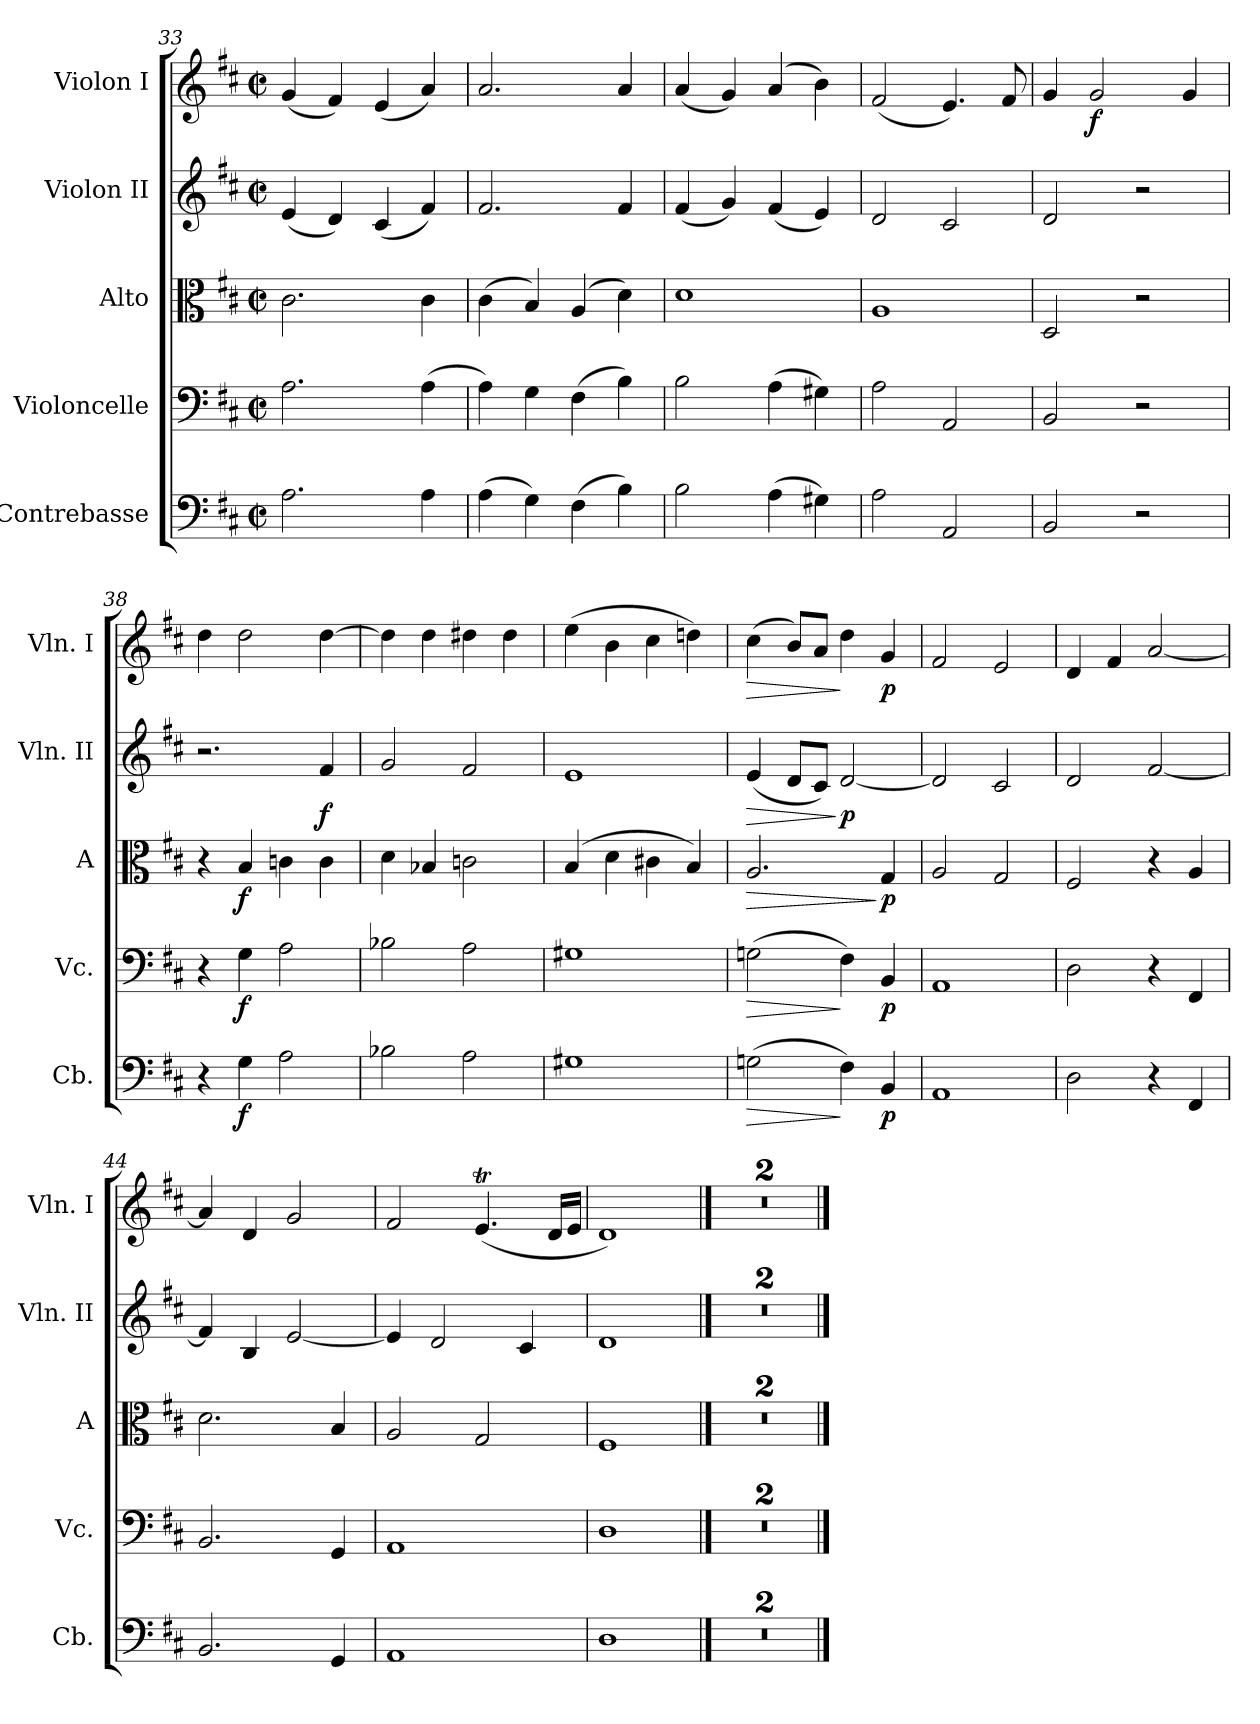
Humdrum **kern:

**kern	**dynam	**kern	**dynam	**kern	**dynam	**kern	**dynam	**kern	**dynam
*part5	*part5	*part4	*part4	*part3	*part3	*part2	*part2	*part1	*part1
*staff5	*staff5	*staff4	*staff4	*staff3	*staff3	*staff2	*staff2	*staff1	*staff1
*I"Contrebasse	*	*I"Violoncelle	*	*I"Alto	*	*I"Violon II	*	*I"Violon I	*
*I'Cb.	*	*I'Vc.	*	*I'A	*	*I'Vln. II	*	*I'Vln. I	*
!!LO:PB:g=z
*clefF4	*	*clefF4	*	*clefC3	*	*clefG2	*	*clefG2	*
*ITrd7c12	*	*	*	*	*	*	*	*	*
*k[f#c#]	*	*k[f#c#]	*	*k[f#c#]	*	*k[f#c#]	*	*k[f#c#]	*
*D:	*	*D:	*	*D:	*	*D:	*	*D:	*
*M2/2	*	*M2/2	*	*M2/2	*	*M2/2	*	*M2/2	*
*met(c|)	*	*met(c|)	*	*met(c|)	*	*met(c|)	*	*met(c|)	*
=33	=33	=33	=33	=33	=33	=33	=33	=33	=33
2.AA\	.	2.A\	.	2.c#\	.	(<4e/	.	(<4g/	.
.	.	.	.	.	.	4d/)	.	4f#/)	.
.	.	.	.	.	.	(<4c#/	.	(<4e/	.
4AA\	.	(>4A\	.	4c#\	.	4f#/)	.	4a/)	.
=34	=34	=34	=34	=34	=34	=34	=34	=34	=34
(>4AA\	.	4A\)	.	(>4c#\	.	2.f#/	.	2.a/	.
4GG\)	.	4G\	.	4B/)	.	.	.	.	.
(>4FF#\	.	(>4F#\	.	(>4A/	.	.	.	.	.
4BB\)	.	4B\)	.	4d\)	.	4f#/	.	4a/	.
=35	=35	=35	=35	=35	=35	=35	=35	=35	=35
2BB\	.	2B\	.	1d	.	(<4f#/	.	(<4a/	.
.	.	.	.	.	.	4g/)	.	4g/)	.
(>4AA\	.	(>4A\	.	.	.	(<4f#/	.	(>4a/	.
4GG#X\)	.	4G#X\)	.	.	.	4e/)	.	4b\)	.
=36	=36	=36	=36	=36	=36	=36	=36	=36	=36
2AA\	.	2A\	.	1A	.	2d/	.	(<2f#/	.
2AAA/	.	2AA/	.	.	.	2c#/	.	4.e/)	.
.	.	.	.	.	.	.	.	8f#/	.
!!LO:LB:g=z
=37	=37	=37	=37	=37	=37	=37	=37	=37	=37
2BBB/	.	2BB/	.	2D/	.	2d/	.	4g/	.
!	!	!	!	!	!	!	!	!	!LO:DY:b
.	.	.	.	.	.	.	.	2g/	f
2r	.	2r	.	2r	.	2r	.	.	.
.	.	.	.	.	.	.	.	4g/	.
=38	=38	=38	=38	=38	=38	=38	=38	=38	=38
4r	.	4r	.	4r	.	2.r	.	4dd\	.
!	!LO:DY:b	!	!LO:DY:b	!	!LO:DY:b	!	!	!	!
4GG\	f	4G\	f	4B/	f	.	.	2dd\	.
2AA\	.	2A\	.	4cn\	.	.	.	.	.
!	!	!	!	!	!	!	!LO:DY:b	!	!
.	.	.	.	4c\	.	4f#/	f	[4dd\	.
=39	=39	=39	=39	=39	=39	=39	=39	=39	=39
2BB-X\	.	2B-X\	.	4d\	.	2g/	.	4dd\]	.
.	.	.	.	4B-X/	.	.	.	4dd\	.
2AA\	.	2A\	.	2cn\	.	2f#/	.	4dd#X\	.
.	.	.	.	.	.	.	.	4dd#\	.
=40	=40	=40	=40	=40	=40	=40	=40	=40	=40
1GG#X	.	1G#X	.	(>4B/	.	1e	.	(>4ee\	.
.	.	.	.	4d\	.	.	.	4b\	.
.	.	.	.	4c#X\	.	.	.	4cc#\	.
.	.	.	.	4B/)	.	.	.	4ddn\)	.
!!LO:PB:g=z
=41	=41	=41	=41	=41	=41	=41	=41	=41	=41
!	!LO:HP:b	!	!LO:HP:b	!	!LO:HP:b	!	!LO:HP:b	!	!LO:HP:b
(>2GGn\	>	(>2Gn\	>	2.A/	>	(<4e/	>	(>4cc#\	>
.	.	.	.	.	.	8d/L	.	8b/L)	.
.	.	.	.	.	.	8c#/J)	.	8a/J	.
!	!	!	!	!	!	!	!LO:DY:n=1:b	!	!
4FF#\)	]	4F#\)	]	.	.	[2d/	] p	4dd\	]
!	!LO:DY:b	!	!LO:DY:b	!	!LO:DY:n=1:b	!	!	!	!LO:DY:b
4BBB/	p	4BB/	p	4G/	] p	.	.	4g/	p
=42	=42	=42	=42	=42	=42	=42	=42	=42	=42
1AAA	.	1AA	.	2A/	.	2d/]	.	2f#/	.
.	.	.	.	2G/	.	2c#/	.	2e/	.
=43	=43	=43	=43	=43	=43	=43	=43	=43	=43
2DD\	.	2D\	.	2F#/	.	2d/	.	4d/	.
.	.	.	.	.	.	.	.	4f#/	.
4r	.	4r	.	4r	.	[2f#/	.	[2a/	.
4FFF#/	.	4FF#/	.	4A/	.	.	.	.	.
=44	=44	=44	=44	=44	=44	=44	=44	=44	=44
2.BBB/	.	2.BB/	.	2.d\	.	4f#/]	.	4a/]	.
.	.	.	.	.	.	4B/	.	4d/	.
.	.	.	.	.	.	[2e/	.	2g/	.
4GGG/	.	4GG/	.	4B/	.	.	.	.	.
!!LO:LB:g=z
=45	=45	=45	=45	=45	=45	=45	=45	=45	=45
1AAA	.	1AA	.	2A/	.	4e/]	.	2f#/	.
.	.	.	.	.	.	2d/	.	.	.
.	.	.	.	2G/	.	.	.	(<4.eT/	.
.	.	.	.	.	.	4c#/	.	.	.
.	.	.	.	.	.	.	.	16d/LL	.
.	.	.	.	.	.	.	.	16e/JJ	.
=46	=46	=46	=46	=46	=46	=46	=46	=46	=46
1DD	.	1D	.	1F#	.	1d	.	1d)	.
==47	==47	==47	==47	==47	==47	==47	==47	==47	==47
1r	.	1r	.	1r	.	1r	.	1r	.
=48	=48	=48	=48	=48	=48	=48	=48	=48	=48
1r	.	1r	.	1r	.	1r	.	1r	.
==	==	==	==	==	==	==	==	==	==
*-	*-	*-	*-	*-	*-	*-	*-	*-	*-
